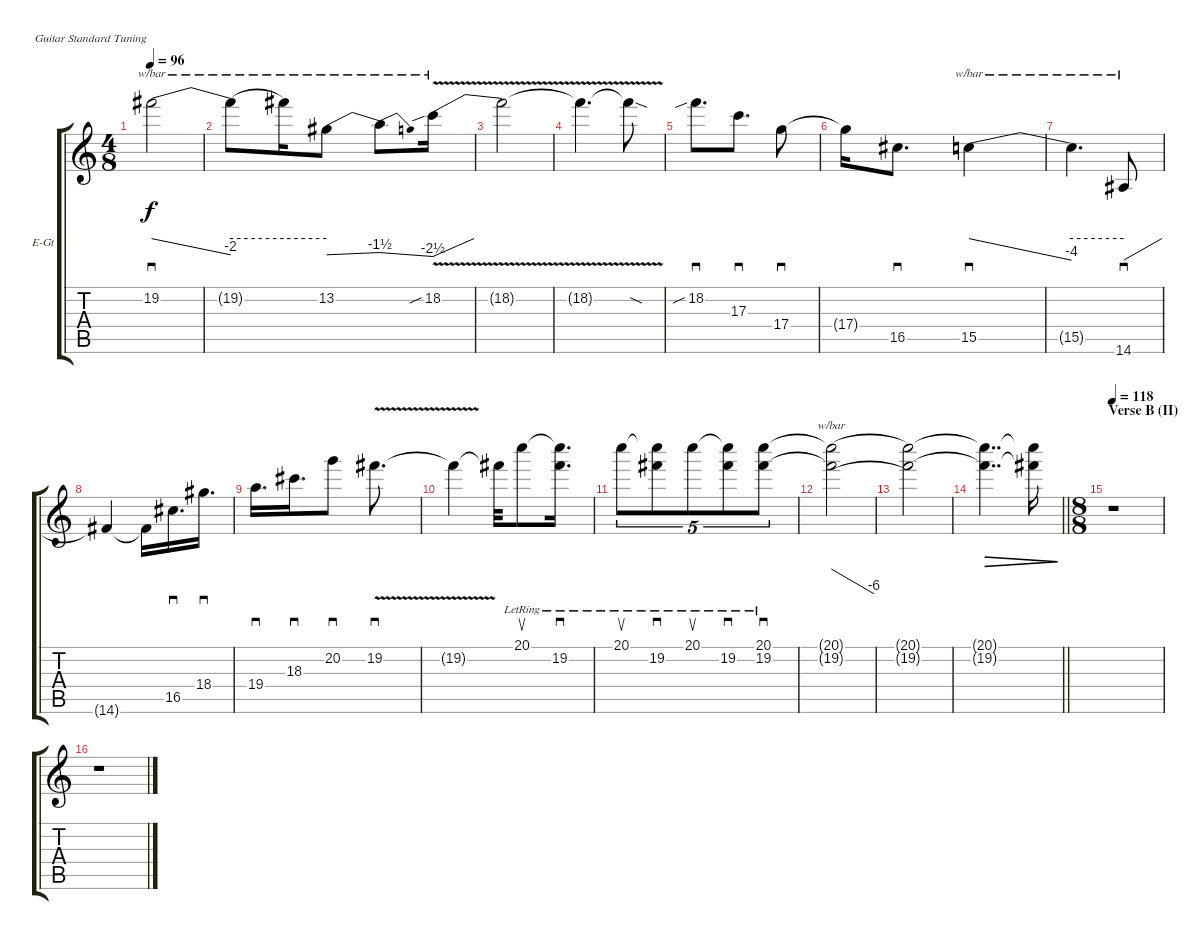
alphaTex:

\bracketExtendMode groupsimilarinstruments
\firstSystemTrackNameOrientation horizontal
\otherSystemsTrackNameOrientation horizontal
\track ("Jason Gobel (Lead)" "E-Gt") {instrument distortionguitar}
\staff {score tabs}
\tuning (E4 B3 G3 D3 A2 E2)
\ts (4 8)
\tempo 96
\clef g2
\ks c
19.2.2{sd tbe (dive default 0 0 60 -8) dy f} |
19.2{t}.8{tbe (hold default 0 0 60 0)} 19.2{t}.16{tbe (hold default 0 0 60 0)} 13.2.8{tbe (dive default 0 -8 60 -6)} 13.2{t}.8{tbe (dive default 0 -6 45 -10)} 18.2{v sib}.16{tbe (dive default 0 -10 60 0)} |
18.2{v t}.2 |
18.2{v t}.4{d} 18.2{sod t}.8 |
18.2{sib}.8{d sd} 17.3.8{d sd} 17.4.8{sd} |
17.4{t}.16 16.5.8{d sd} 15.5.4{sd tbe (dive default 0 0 60 -16)} |
15.5{t}.4{d tbe (hold default 0 0 60 0)} 14.6.8{sd tbe (dive default 0 -16 60 0)} |
14.6{t}.4 14.6{t}.16 16.5.16{d sd} 18.4.16{d sd} |
19.4.16{d sd} 18.3.16{d sd} 20.2.8{sd} 19.2{v}.8{d sd} |
19.2{t}.4 19.2{t}.32 20.1{lr}.8{su} (20.1{lr t} 19.2{lr}).16{d sd} |
20.1{lr}.8{su tu (5 4)} (20.1{lr t} 19.2{lr}).8{sd tu (5 4)} 20.1{lr}.8{su tu (5 4)} (20.1{lr t} 19.2{lr}).8{sd tu (5 4)} (20.1{lr} 19.2{lr}).8{sd tu (5 4)} |
(20.1{t} 19.2{t}).2{tbe (dive default 0 0 60 -24)} |
(20.1{t} 19.2{t}).2 |
\barLineRight lightlight
(20.1{t} 19.2{t}).4{dd dec} (19.2{t} 20.1{t}).16{dec} |
\ts (8 8)
\section ("" "Verse B (II)")
\tempo 118
r.1 |
r.1
